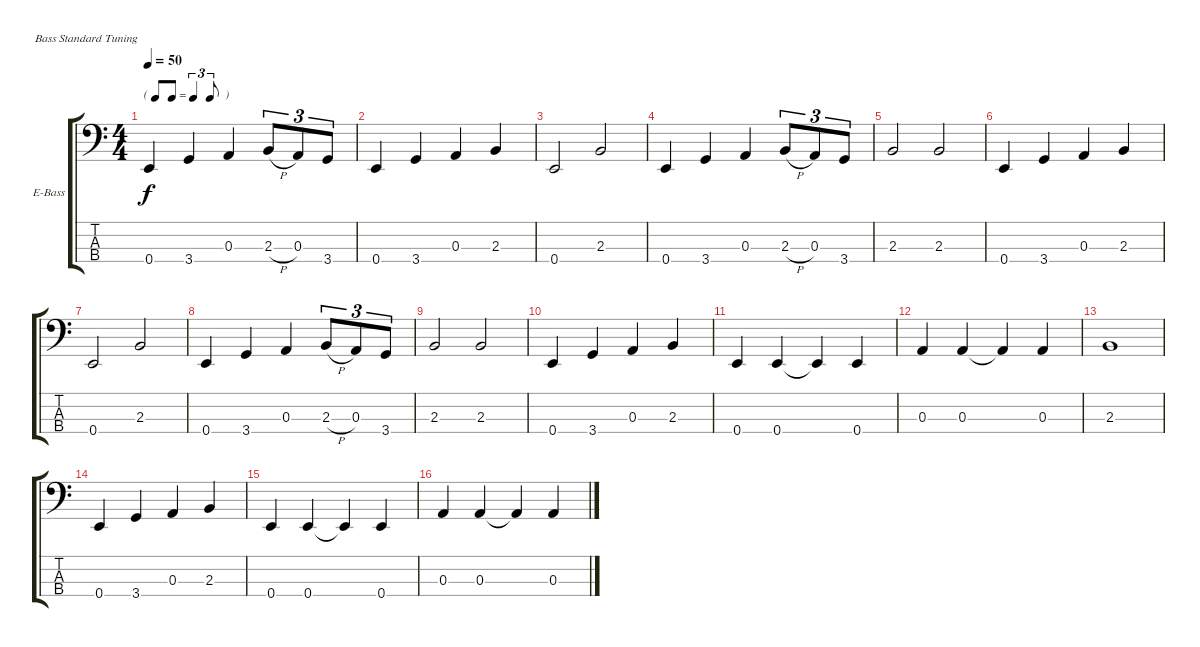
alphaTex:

\defaultSystemsLayout 4
\bracketExtendMode groupsimilarinstruments
\firstSystemTrackNameOrientation horizontal
\otherSystemsTrackNameOrientation horizontal
\track ("Electric Bass" "E-Bass") {instrument electricbassfinger}
\staff {score tabs}
\tuning (G2 D2 A1 E1)
\ts (4 4)
\tf triplet8th
\tempo 50
\clef f4
\ks c
0.4.4{dy f instrument electricbassfinger} 3.4.4 0.3.4 2.3{h}.8{tu (3 2)} 0.3.8{tu (3 2)} 3.4.8{tu (3 2)} |
0.4.4 3.4.4 0.3.4 2.3.4 |
0.4.2 2.3.2 |
0.4.4 3.4.4 0.3.4 2.3{h}.8{tu (3 2)} 0.3.8{tu (3 2)} 3.4.8{tu (3 2)} |
2.3.2 2.3.2 |
0.4.4 3.4.4 0.3.4 2.3.4 |
0.4.2 2.3.2 |
0.4.4 3.4.4 0.3.4 2.3{h}.8{tu (3 2)} 0.3.8{tu (3 2)} 3.4.8{tu (3 2)} |
2.3.2 2.3.2 |
0.4.4 3.4.4 0.3.4 2.3.4 |
0.4.4 0.4.4 0.4{t}.4 0.4.4 |
0.3.4 0.3.4 0.3{t}.4 0.3.4 |
2.3.1 |
0.4.4 3.4.4 0.3.4 2.3.4 |
0.4.4 0.4.4 0.4{t}.4 0.4.4 |
0.3.4 0.3.4 0.3{t}.4 0.3.4
